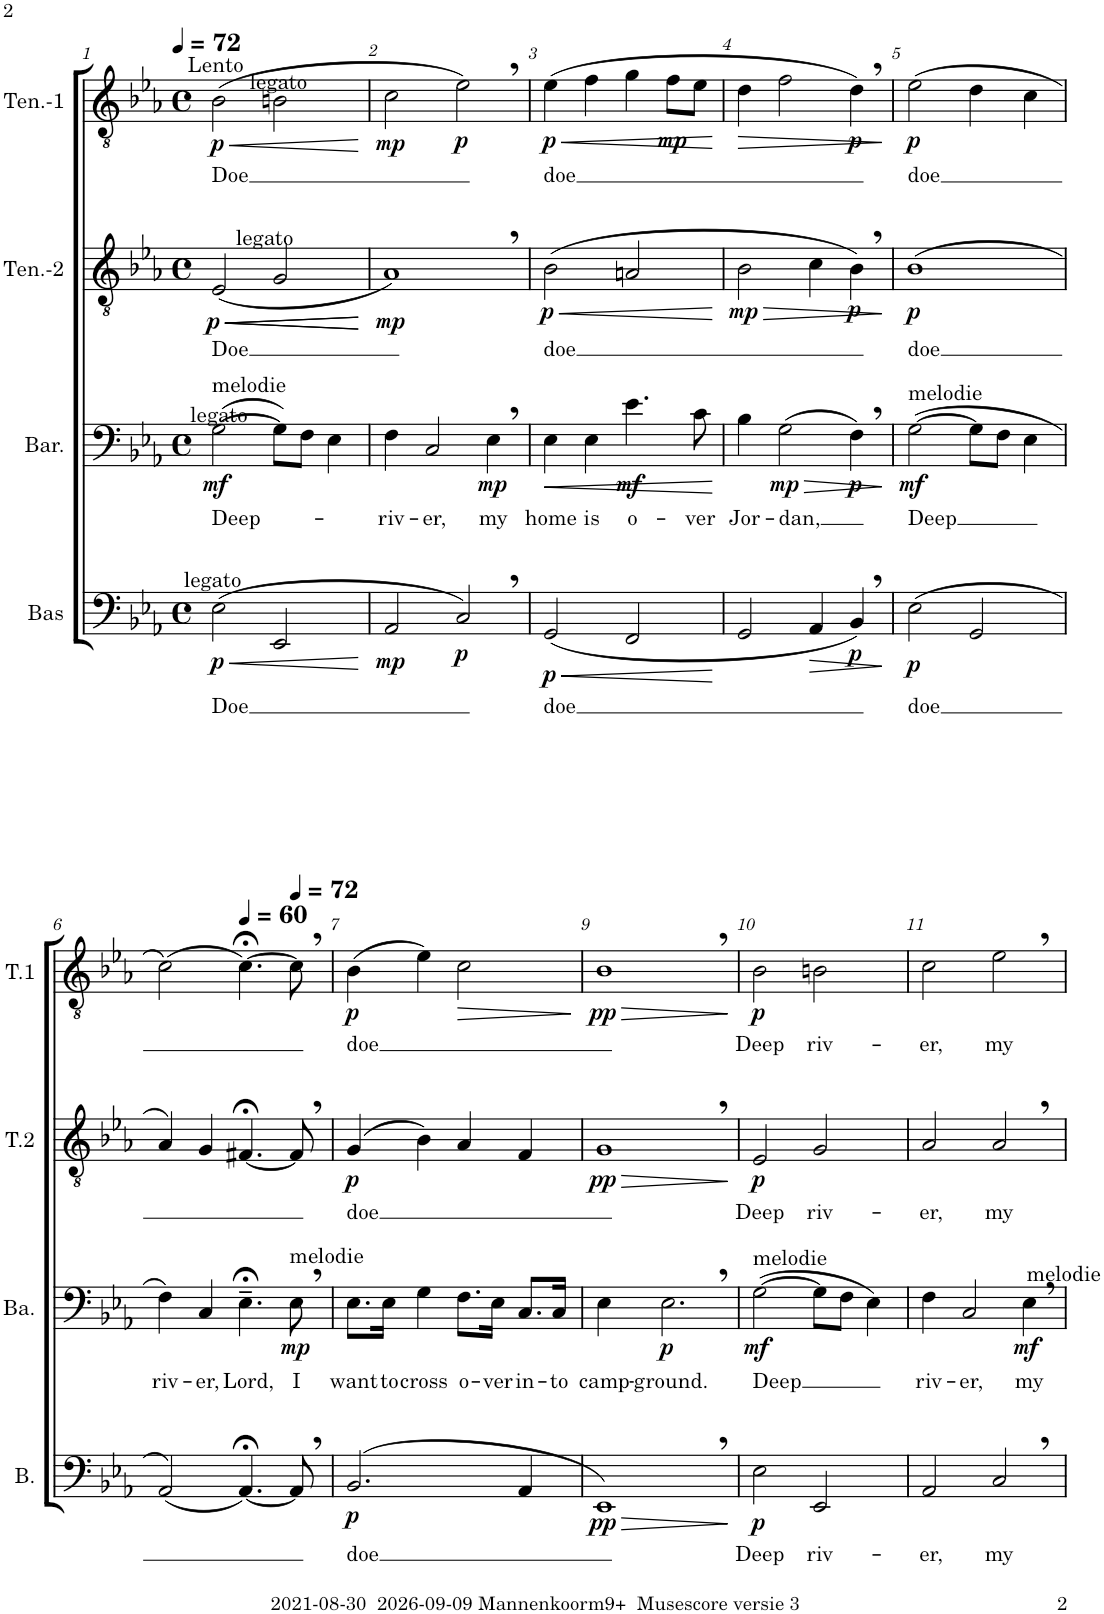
**kern	**text	**dynam	**kern	**text	**dynam	**kern	**text	**dynam	**kern	**text	**dynam
*part4	*part4	*part4	*part3	*part3	*part3	*part2	*part2	*part2	*part1	*part1	*part1
*staff4	*staff4	*staff4	*staff3	*staff3	*staff3	*staff2	*staff2	*staff2	*staff1	*staff1	*staff1
*I"Bas	*	*	*I"Bar.	*	*	*I"Ten.-2	*	*	*I"Ten.-1	*	*
*I'B.	*	*	*I'Ba.	*	*	*I'T.2	*	*	*I'T.1	*	*
*clefF4	*	*	*clefF4	*	*	*clefGv2	*	*	*clefGv2	*	*
*k[b-e-a-]	*	*	*k[b-e-a-]	*	*	*k[b-e-a-]	*	*	*k[b-e-a-]	*	*
*M4/4	*	*	*M4/4	*	*	*M4/4	*	*	*M4/4	*	*
*met(c)	*	*	*met(c)	*	*	*met(c)	*	*	*met(c)	*	*
*MM72	*	*	*MM72	*	*	*MM72	*	*	*MM72	*	*
=1	=1	=1	=1	=1	=1	=1	=1	=1	=1	=1	=1
!	!	!	!	!	!	!	!	!	!LO:TX:a:t=Lento	!	!
!	!	!	!LO:TX:a:t=melodie	!	!	!	!	!	!	!	!
!	!LO:LY:b	!LO:HP:b	!	!LO:LY:b	!	!	!LO:LY:b	!LO:HP:b	!	!LO:LY:b	!LO:HP:b
!	!	!LO:DY:n=1:b	!	!	!LO:DY:b	!	!	!LO:DY:n=1:b	!	!	!LO:DY:n=1:b
(2E-\	Doe	< p	(>[2G\	Deep-	mf	(2E-/	Doe	< p	(2B-\	Doe	< p
!	!	!	!	!	!	!	!	!	!LO:TX:a:t=legato	!	!
!	!	!	!	!	!	!LO:TX:a:t=legato	!	!	!	!	!
!	!	!	!LO:TX:a:t=legato	!	!	!	!	!	!	!	!
!LO:TX:a:t=legato	!	!	!	!	!	!	!	!	!	!	!
!	!	!	!	!	!	!	!	!LO:HP:b	!	!	!
2EE-/	.	.	8G\L])	.	.	2G/	.	<	2Bn\	.	.
.	.	.	8F\J	.	.	.	.	.	.	.	.
.	.	.	4E-\	.	.	.	.	.	.	.	.
.	.	[	.	.	.	.	.	[ [	.	.	[
=2	=2	=2	=2	=2	=2	=2	=2	=2	=2	=2	=2
!	!	!LO:DY:b	!	!LO:LY:b	!	!	!	!LO:DY:b	!	!	!LO:DY:b
2AA-/	.	mp	4F\	-riv-	.	1A-,)	.	mp	2c\	.	mp
!	!	!	!	!LO:LY:b	!	!	!	!	!	!	!
.	.	.	2C/	-er,	.	.	.	.	.	.	.
!	!	!LO:DY:b	!	!	!	!	!	!	!	!	!LO:DY:b
2C,/)	.	p	.	.	.	.	.	.	2e-,\)	.	p
!	!	!	!	!LO:LY:b	!LO:DY:b	!	!	!	!	!	!
.	.	.	4E-,\	my	mp	.	.	.	.	.	.
=3	=3	=3	=3	=3	=3	=3	=3	=3	=3	=3	=3
!	!LO:LY:b	!LO:HP:b	!	!LO:LY:b	!LO:HP:b	!	!LO:LY:b	!LO:HP:b	!	!LO:LY:b	!LO:HP:b
!	!	!LO:DY:n=1:b	!	!	!	!	!	!LO:DY:n=1:b	!	!	!LO:DY:n=1:b
(2GG/	doe	< p	4E-\	home	<	(2B-\	-doe	< p	(4e-\	-doe	< p
!	!	!	!	!LO:LY:b	!	!	!	!	!	!	!
.	.	.	4E-\	is	.	.	.	.	4f\	.	.
!	!	!	!	!LO:LY:b	!LO:DY:b	!	!	!	!	!	!
2FF/	.	.	4.e-\	o-	mf	2An/	.	.	4g\	.	.
!	!	!	!	!	!	!	!	!	!	!	!LO:DY:n=2:b
.	.	.	.	.	.	.	.	.	8f\L	.	mp
!	!	!	!	!LO:LY:b	!	!	!	!	!	!	!
.	.	.	8c\	-ver	.	.	.	.	8e-\J	.	.
.	.	[	.	.	[	.	.	[	.	.	[
=4	=4	=4	=4	=4	=4	=4	=4	=4	=4	=4	=4
!	!	!	!	!LO:LY:b	!	!	!	!LO:HP:b	!	!	!LO:HP:b
!	!	!	!	!	!	!	!	!LO:DY:n=1:b	!	!	!
2GG/	.	.	4B-\	Jor-	.	2B-\	.	> mp	4d\	.	>
!	!	!	!	!LO:LY:b	!LO:HP:b	!	!	!	!	!	!
!	!	!	!	!	!LO:DY:n=1:b	!	!	!	!	!	!
.	.	.	(2G\	-dan,	> mp	.	.	.	2f\	.	.
!	!	!LO:HP:b	!	!	!	!	!	!	!	!	!
4AA-/	.	>	.	.	.	4c\	.	.	.	.	.
!	!	!LO:DY:b	!	!	!LO:DY:n=2:b	!	!	!LO:DY:n=2:b	!	!	!LO:DY:b
4BB-,/)	.	p	4F,\)	.	p	4B-,\)	.	p	4d,\)	.	p
.	.	]	.	.	]	.	.	]	.	.	]
=5	=5	=5	=5	=5	=5	=5	=5	=5	=5	=5	=5
!	!	!	!LO:TX:a:t=melodie	!	!	!	!	!	!	!	!
!	!LO:LY:b	!LO:DY:b	!	!LO:LY:b	!LO:DY:b	!	!LO:LY:b	!LO:DY:b	!	!LO:LY:b	!LO:DY:b
(2E-\	doe	p	([2G\	-Deep	mf	(1B-	-doe	p	(2e-\	-doe	p
2GG/	.	.	8G\L]	.	.	.	.	.	4d\	.	.
.	.	.	8F\J	.	.	.	.	.	.	.	.
.	.	.	4E-\	.	.	.	.	.	4c\	.	.
!!LO:LB:g=z
=6	=6	=6	=6	=6	=6	=6	=6	=6	=6	=6	=6
!	!	!	!	!LO:LY:b	!	!	!	!	!	!	!
(2AA-/)	.	.	4F\)	riv-	.	4A-/)	.	.	(2c\)	.	.
!	!	!	!	!LO:LY:b	!	!	!	!	!	!	!
.	.	.	4C/	-er,	.	4G/	.	.	.	.	.
*	*	*	*	*	*	*	*	*	*MM60	*	*
!	!	!	!	!LO:LY:b	!	!	!	!	!	!	!
[4.AA-;</)	.	.	4.E-;<~\	Lord,	.	[4.F#X;</	.	.	[4.c;<\)	.	.
*	*	*	*	*	*	*	*	*	*MM72	*	*
!	!	!	!LO:TX:a:t=melodie	!	!	!	!	!	!	!	!
!	!	!	!	!LO:LY:b	!LO:DY:b	!	!	!	!	!	!
8AA-,/]	.	.	8E-,\	I	mp	8F#,/]	.	.	8c,\]	.	.
=7	=7	=7	=7	=7	=7	=7	=7	=7	=7	=7	=7
!	!LO:LY:b	!LO:DY:b	!	!LO:LY:b	!	!	!LO:LY:b	!LO:DY:b	!	!LO:LY:b	!LO:DY:b
(>2.BB-/	doe	p	8.E-\L	want	.	(4G/	doe	p	(4B-\	doe	p
!	!	!	!	!LO:LY:b	!	!	!	!	!	!	!
.	.	.	16E-\Jk	to	.	.	.	.	.	.	.
!	!	!	!	!LO:LY:b	!	!	!	!	!	!	!
.	.	.	4G\	cross	.	4B-\)	.	.	4e-\)	.	.
!	!	!	!	!LO:LY:b	!	!	!	!	!	!	!LO:HP:b
.	.	.	8.F\L	o-	.	4A-/	.	.	2c\	.	>
!	!	!	!	!LO:LY:b	!	!	!	!	!	!	!
.	.	.	16E-\Jk	-ver	.	.	.	.	.	.	.
!	!	!	!	!LO:LY:b	!	!	!	!	!	!	!
4AA-/	.	.	8.C/L	in-	.	4F/	.	.	.	.	.
!	!	!	!	!LO:LY:b	!	!	!	!	!	!	!
.	.	.	16C/Jk	-to	.	.	.	.	.	.	.
.	.	.	.	.	.	.	.	.	.	.	]
=9	=9	=9	=9	=9	=9	=9	=9	=9	=9	=9	=9
!	!	!LO:HP:b	!	!LO:LY:b	!	!	!	!LO:HP:b	!	!	!LO:HP:b
!	!	!LO:DY:n=1:b	!	!	!	!	!	!LO:DY:n=1:b	!	!	!LO:DY:n=1:b
1EE-,)	.	> pp	4E-\	camp-	.	1G,	.	> pp	1B-,	.	> pp
!	!	!	!	!LO:LY:b	!LO:DY:b	!	!	!	!	!	!
.	.	.	2.E-,\	-ground.	p	.	.	.	.	.	.
.	.	]	.	.	.	.	.	]	.	.	]
=10	=10	=10	=10	=10	=10	=10	=10	=10	=10	=10	=10
!	!	!	!LO:TX:a:t=melodie	!	!	!	!	!	!	!	!
!	!LO:LY:b	!LO:DY:b	!	!LO:LY:b	!LO:DY:b	!	!LO:LY:b	!LO:DY:b	!	!LO:LY:b	!LO:DY:b
2E-\	Deep	p	([2G\	Deep	mf	2E-/	Deep	p	2B-\	Deep	p
!	!LO:LY:b	!	!	!	!	!	!LO:LY:b	!	!	!LO:LY:b	!
2EE-/	riv-	.	8G\L]	.	.	2G/	riv-	.	2Bn\	riv-	.
.	.	.	8F\J	.	.	.	.	.	.	.	.
.	.	.	4E-\)	.	.	.	.	.	.	.	.
=11	=11	=11	=11	=11	=11	=11	=11	=11	=11	=11	=11
!	!LO:LY:b	!	!	!LO:LY:b	!	!	!LO:LY:b	!	!	!LO:LY:b	!
2AA-/	-er,	.	4F\	riv-	.	2A-/	-er,	.	2c\	-er,	.
!	!	!	!	!LO:LY:b	!	!	!	!	!	!	!
.	.	.	2C/	-er,	.	.	.	.	.	.	.
!	!LO:LY:b	!	!	!	!	!	!LO:LY:b	!	!	!LO:LY:b	!
2C,/	my	.	.	.	.	2A-,/	my	.	2e-,\	my	.
!	!	!	!LO:TX:a:t=melodie	!	!	!	!	!	!	!	!
!	!	!	!	!LO:LY:b	!LO:DY:b	!	!	!	!	!	!
.	.	.	4E-,\	my	mf	.	.	.	.	.	.
=	=	=	=	=	=	=	=	=	=	=	=
*-	*-	*-	*-	*-	*-	*-	*-	*-	*-	*-	*-
